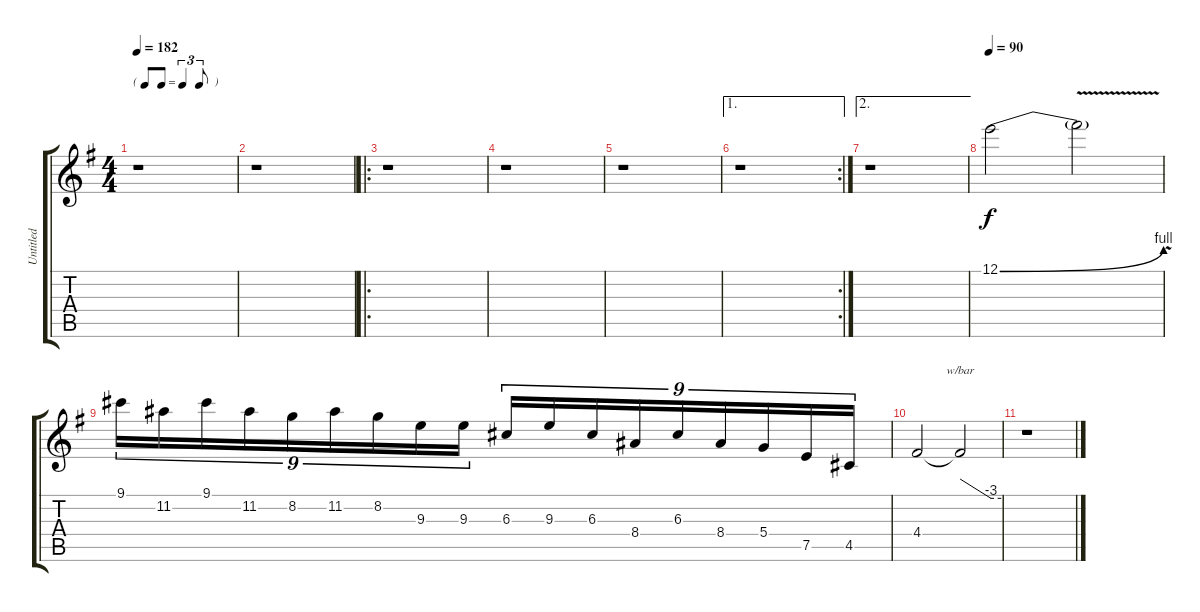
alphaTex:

\track ("Untitled" "Untitled") {instrument distortionguitar}
\staff {score tabs}
\tuning (E4 B3 G3 D3 A2 E2) {hide}
\ts (4 4)
\tf triplet8th
\tempo 182
\clef g2
\ks g
r.1{dy f} |
r.1 |
\ro
r.1 |
r.1 |
r.1 |
\ae 1
\rc 2
r.1 |
\ae 2
r.1 |
\tempo 90
12.1{be (bend 0 0 60 4)}.2 12.1{v t}.2 |
9.1.16{tu (9 8)} 11.2.16{tu (9 8)} 9.1.16{tu (9 8)} 11.2.16{tu (9 8)} 8.2.16{tu (9 8)} 11.2.16{tu (9 8)} 8.2.16{tu (9 8)} 9.3.16{tu (9 8)} 9.3.16{tu (9 8)} 6.3.16{tu (9 8)} 9.3.16{tu (9 8)} 6.3.16{tu (9 8)} 8.4.16{tu (9 8)} 6.3.16{tu (9 8)} 8.4.16{tu (9 8)} 5.4.16{tu (9 8)} 7.5.16{tu (9 8)} 4.5.16{tu (9 8)} |
4.4.2 4.4{t}.2{tbe (custom default 0 0 45 -12 60 -12)} |
r.1
